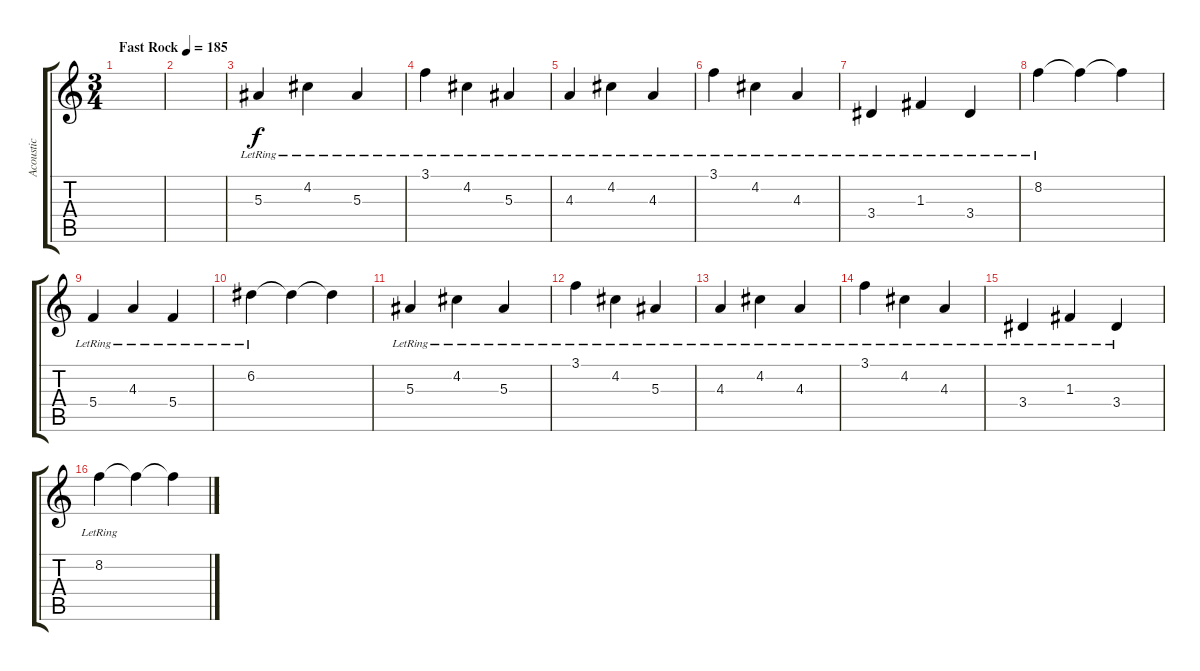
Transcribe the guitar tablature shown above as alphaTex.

\track ("Acoustic" "Acoustic") {instrument acousticguitarsteel}
\staff {score tabs}
\tuning (D4 A3 F3 C3 G2 C2) {hide}
\ts (3 4)
\tempo (185 "Fast Rock")
\clef g2
\ks c
|
|
5.3{lr}.4 4.2{lr}.4 5.3{lr}.4 |
3.1{lr}.4 4.2{lr}.4 5.3{lr}.4 |
4.3{lr}.4 4.2{lr}.4 4.3{lr}.4 |
3.1{lr}.4 4.2{lr}.4 4.3{lr}.4 |
3.4{lr}.4 1.3{lr}.4 3.4{lr}.4 |
8.2{lr}.4 8.2{t}.4 8.2{t}.4 |
5.4{lr}.4 4.3{lr}.4 5.4{lr}.4 |
6.2{lr}.4 6.2{t}.4 6.2{t}.4 |
5.3{lr}.4 4.2{lr}.4 5.3{lr}.4 |
3.1{lr}.4 4.2{lr}.4 5.3{lr}.4 |
4.3{lr}.4 4.2{lr}.4 4.3{lr}.4 |
3.1{lr}.4 4.2{lr}.4 4.3{lr}.4 |
3.4{lr}.4 1.3{lr}.4 3.4{lr}.4 |
8.2{lr}.4 8.2{t}.4 8.2{t}.4
